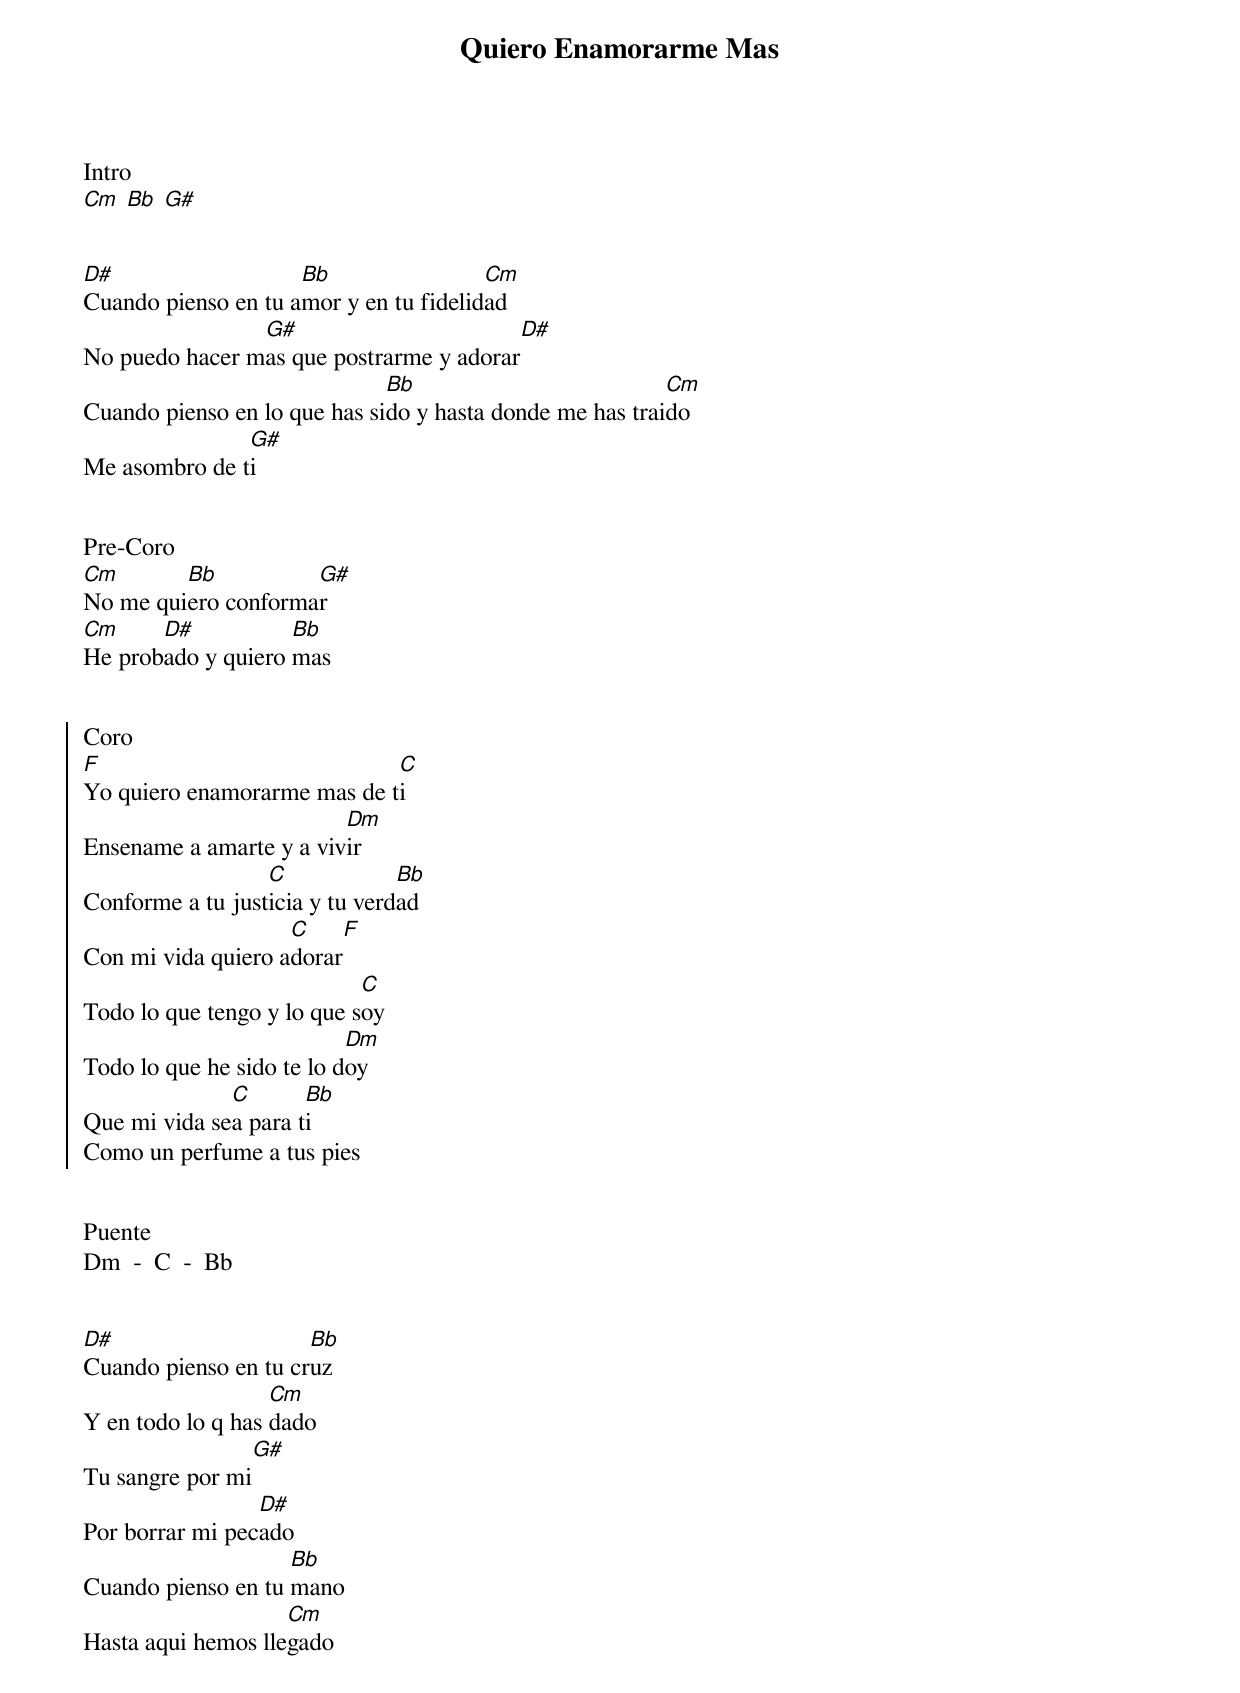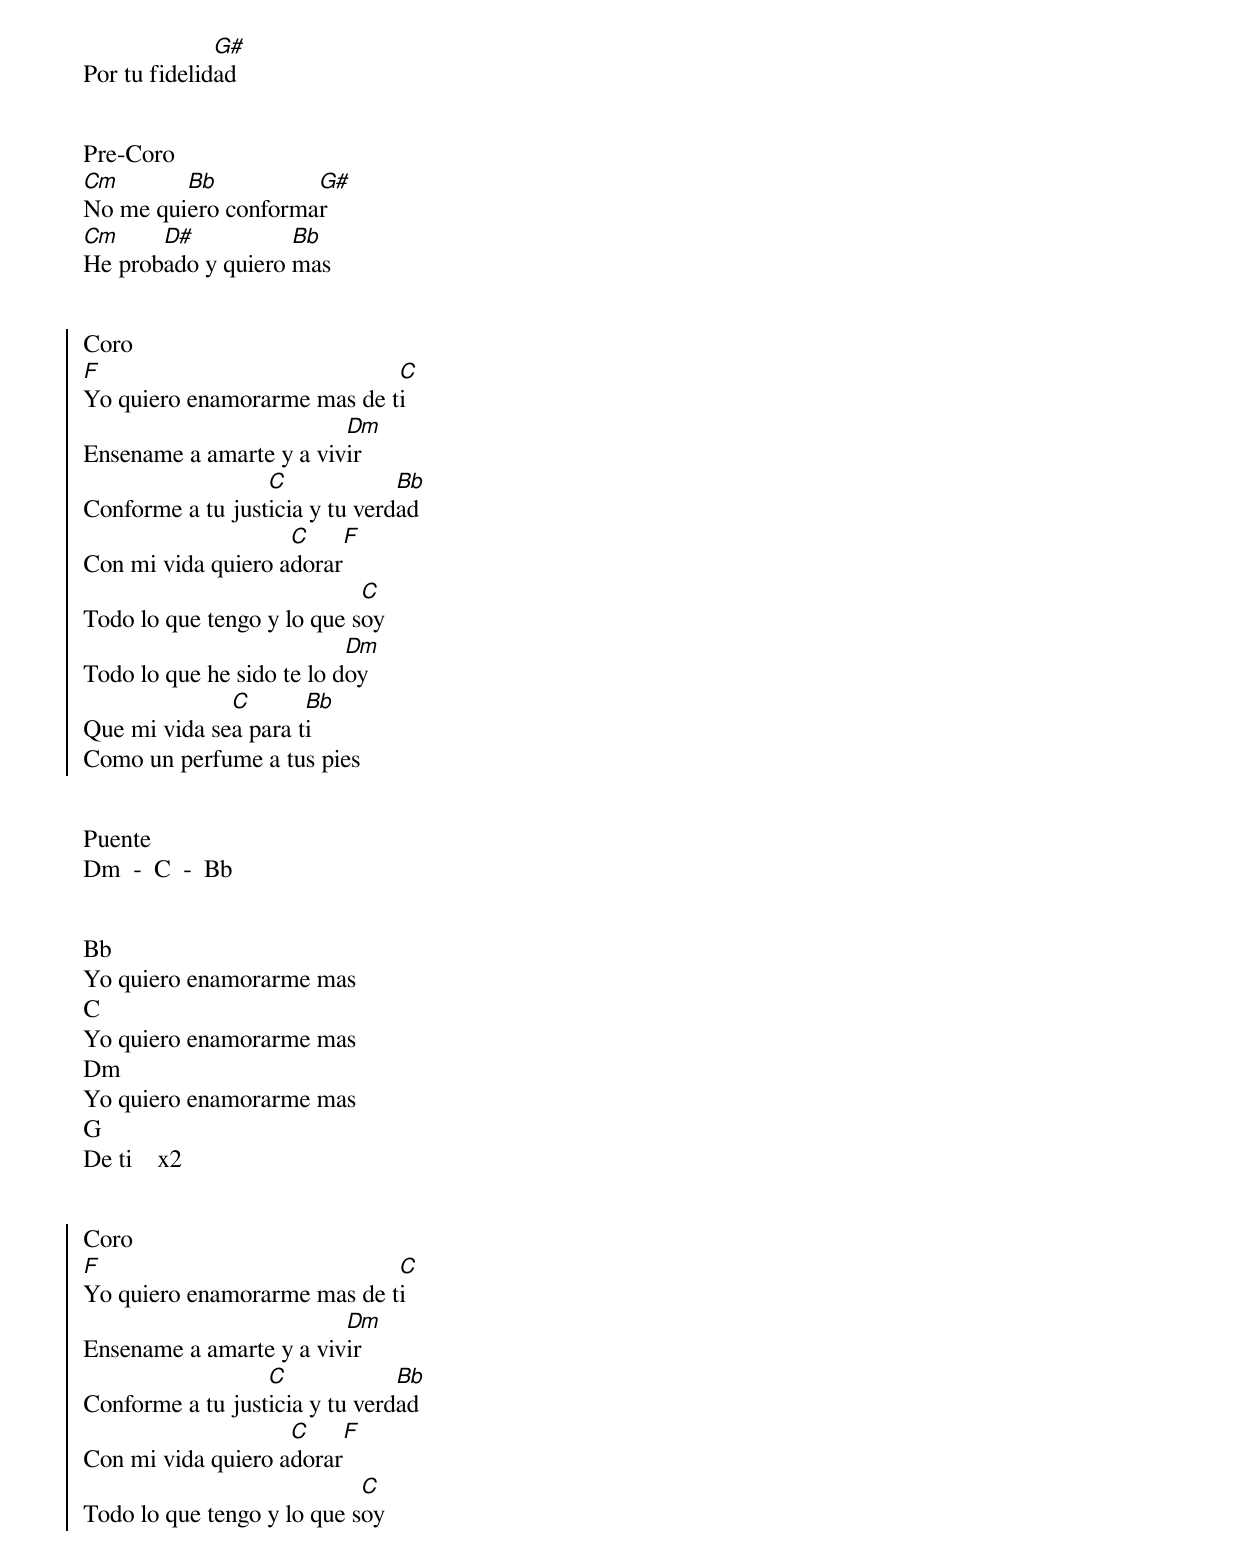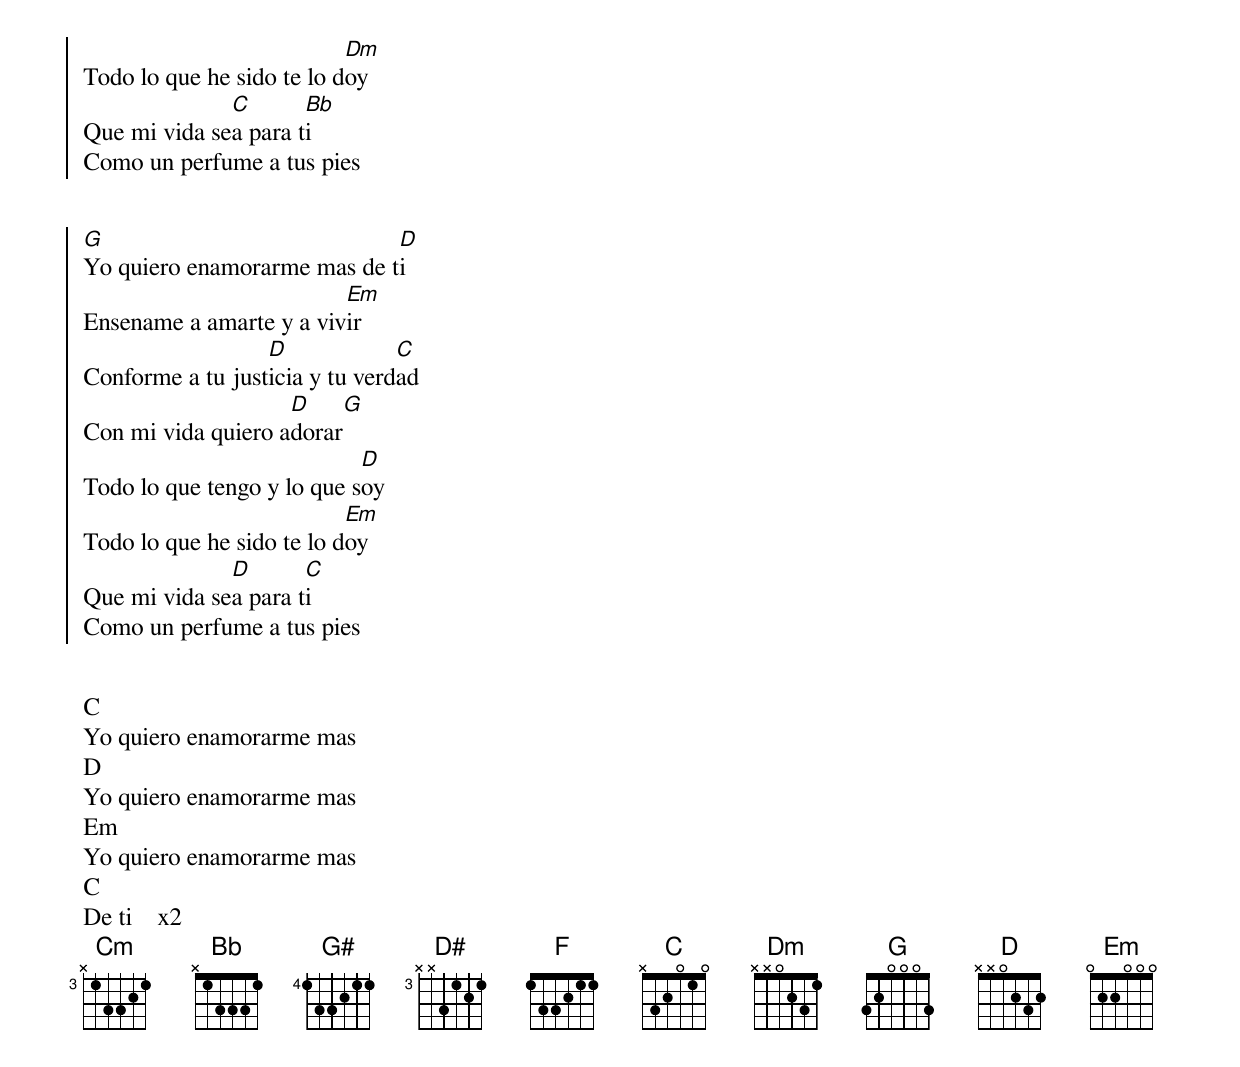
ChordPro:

{title: Quiero Enamorarme Mas}
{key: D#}

Intro
[Cm] [Bb] [G#]


[D#]Cuando pienso en tu a[Bb]mor y en tu fidelid[Cm]ad
No puedo hacer m[G#]as que postrarme y adorar[D#]
Cuando pienso en lo que has si[Bb]do y hasta donde me has trai[Cm]do
Me asombro de t[G#]i


Pre-Coro
[Cm]No me qui[Bb]ero conforma[G#]r
[Cm]He prob[D#]ado y quiero [Bb]mas


{start_of_chorus}
Coro
[F]Yo quiero enamorarme mas de t[C]i
Ensename a amarte y a viv[Dm]ir
Conforme a tu just[C]icia y tu verd[Bb]ad
Con mi vida quiero a[C]dorar[F]
Todo lo que tengo y lo que s[C]oy
Todo lo que he sido te lo d[Dm]oy
Que mi vida se[C]a para t[Bb]i
Como un perfume a tus pies
{end_of_chorus}


Puente
Dm  -  C  -  Bb


[D#]Cuando pienso en tu cr[Bb]uz
Y en todo lo q has [Cm]dado
Tu sangre por mi[G#]
Por borrar mi pec[D#]ado
Cuando pienso en tu [Bb]mano
Hasta aqui hemos lle[Cm]gado
Por tu fidelid[G#]ad


Pre-Coro
[Cm]No me qui[Bb]ero conforma[G#]r
[Cm]He prob[D#]ado y quiero [Bb]mas


{start_of_chorus}
Coro
[F]Yo quiero enamorarme mas de t[C]i
Ensename a amarte y a viv[Dm]ir
Conforme a tu just[C]icia y tu verd[Bb]ad
Con mi vida quiero a[C]dorar[F]
Todo lo que tengo y lo que s[C]oy
Todo lo que he sido te lo d[Dm]oy
Que mi vida se[C]a para t[Bb]i
Como un perfume a tus pies
{end_of_chorus}


Puente
Dm  -  C  -  Bb


Bb
Yo quiero enamorarme mas
C
Yo quiero enamorarme mas
Dm
Yo quiero enamorarme mas
G
De ti    x2


{start_of_chorus}
Coro
[F]Yo quiero enamorarme mas de t[C]i
Ensename a amarte y a viv[Dm]ir
Conforme a tu just[C]icia y tu verd[Bb]ad
Con mi vida quiero a[C]dorar[F]
Todo lo que tengo y lo que s[C]oy
Todo lo que he sido te lo d[Dm]oy
Que mi vida se[C]a para t[Bb]i
Como un perfume a tus pies


[G]Yo quiero enamorarme mas de t[D]i
Ensename a amarte y a viv[Em]ir
Conforme a tu just[D]icia y tu verd[C]ad
Con mi vida quiero a[D]dorar[G]
Todo lo que tengo y lo que s[D]oy
Todo lo que he sido te lo d[Em]oy
Que mi vida se[D]a para t[C]i
Como un perfume a tus pies
{end_of_chorus}


C
Yo quiero enamorarme mas
D
Yo quiero enamorarme mas
Em
Yo quiero enamorarme mas
C
De ti    x2
